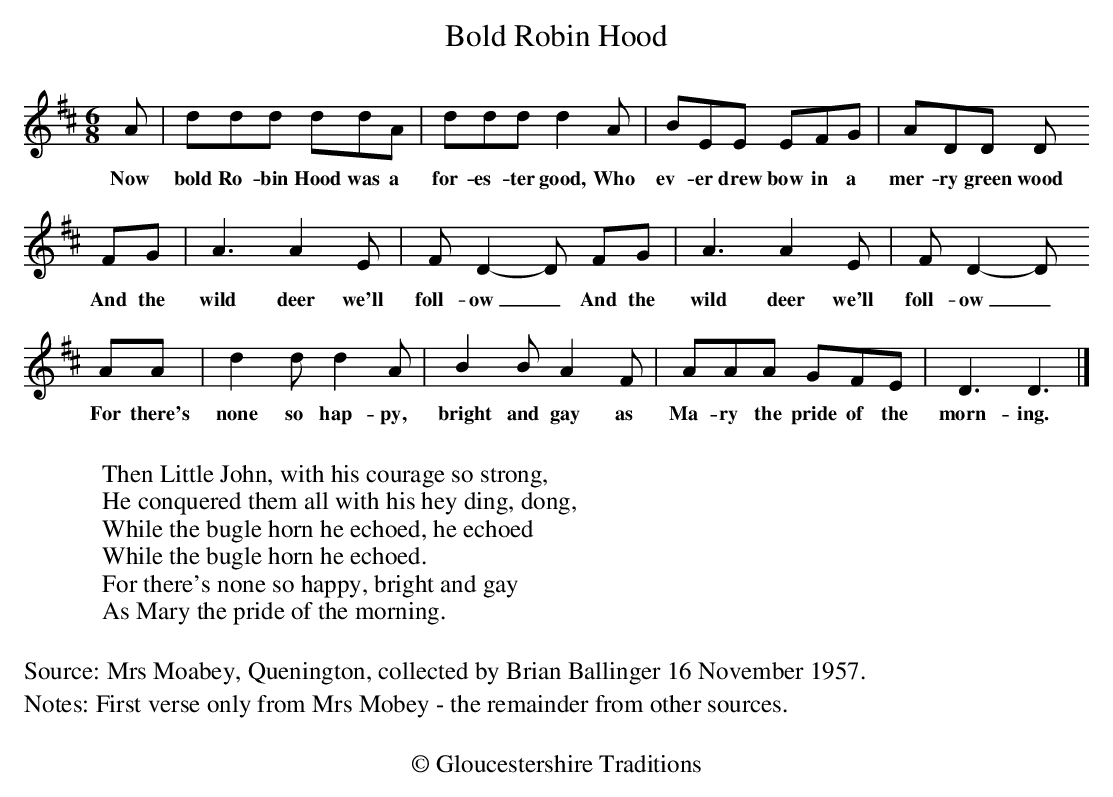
X:1
T: Bold Robin Hood
M: 6/8
L: 1/8
K: D
A | ddd ddA | ddd d2A | BEE EFG | ADD D
w:Now bold Ro-bin Hood was a for-es-ter good, Who ev-er drew bow in a mer-ry green wood
FG | A3A2E | FD2-D FG | A3A2E | FD2-D
w:And the wild deer we'll foll-ow_ And the wild deer we'll foll-ow_
AA | d2dd2A | B2BA2F | AAA GFE | D3D3 |]
w:For there's none so hap-py, bright and gay as Ma-ry the pride of the morn-ing.
W:
W:Then Little John, with his courage so strong,
W:He conquered them all with his hey ding, dong,
W:While the bugle horn he echoed, he echoed
W:While the bugle horn he echoed.
W:For there's none so happy, bright and gay
W:As Mary the pride of the morning.
W:
